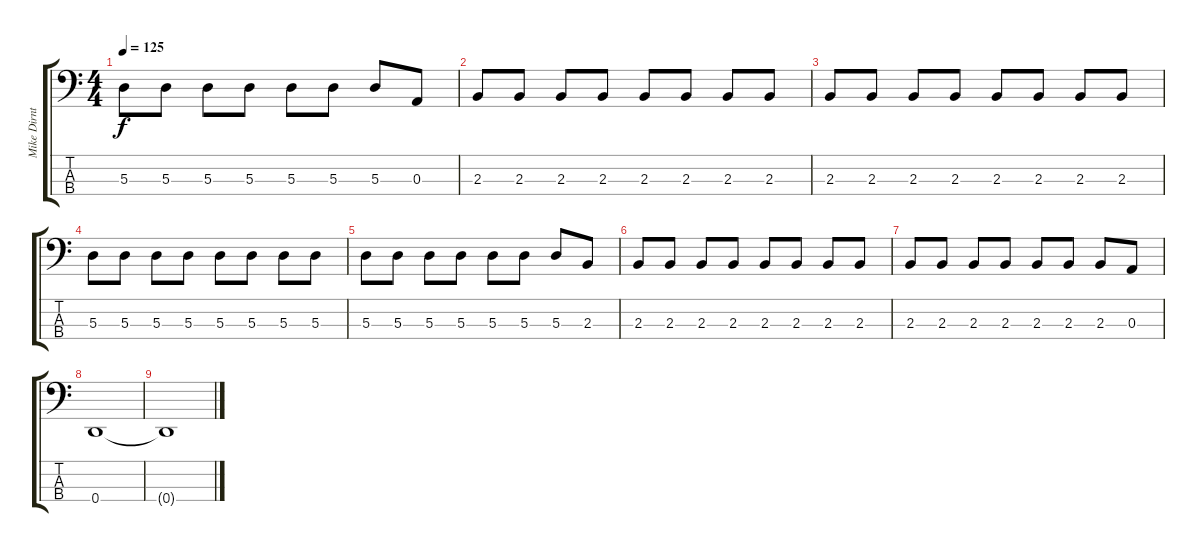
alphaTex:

\track ("Mike Dirnt" "Mike Dirnt") {instrument electricbassfinger}
\staff {score tabs}
\tuning (G2 D2 A1 D1) {hide}
\ts (4 4)
\tempo 125
\clef f4
\ks c
5.3.8{dy f} 5.3.8 5.3.8 5.3.8 5.3.8 5.3.8 5.3.8 0.3.8 |
2.3.8 2.3.8 2.3.8 2.3.8 2.3.8 2.3.8 2.3.8 2.3.8 |
2.3.8 2.3.8 2.3.8 2.3.8 2.3.8 2.3.8 2.3.8 2.3.8 |
5.3.8 5.3.8 5.3.8 5.3.8 5.3.8 5.3.8 5.3.8 5.3.8 |
5.3.8 5.3.8 5.3.8 5.3.8 5.3.8 5.3.8 5.3.8 2.3.8 |
2.3.8 2.3.8 2.3.8 2.3.8 2.3.8 2.3.8 2.3.8 2.3.8 |
2.3.8 2.3.8 2.3.8 2.3.8 2.3.8 2.3.8 2.3.8 0.3.8 |
0.4.1 |
0.4{t}.1
